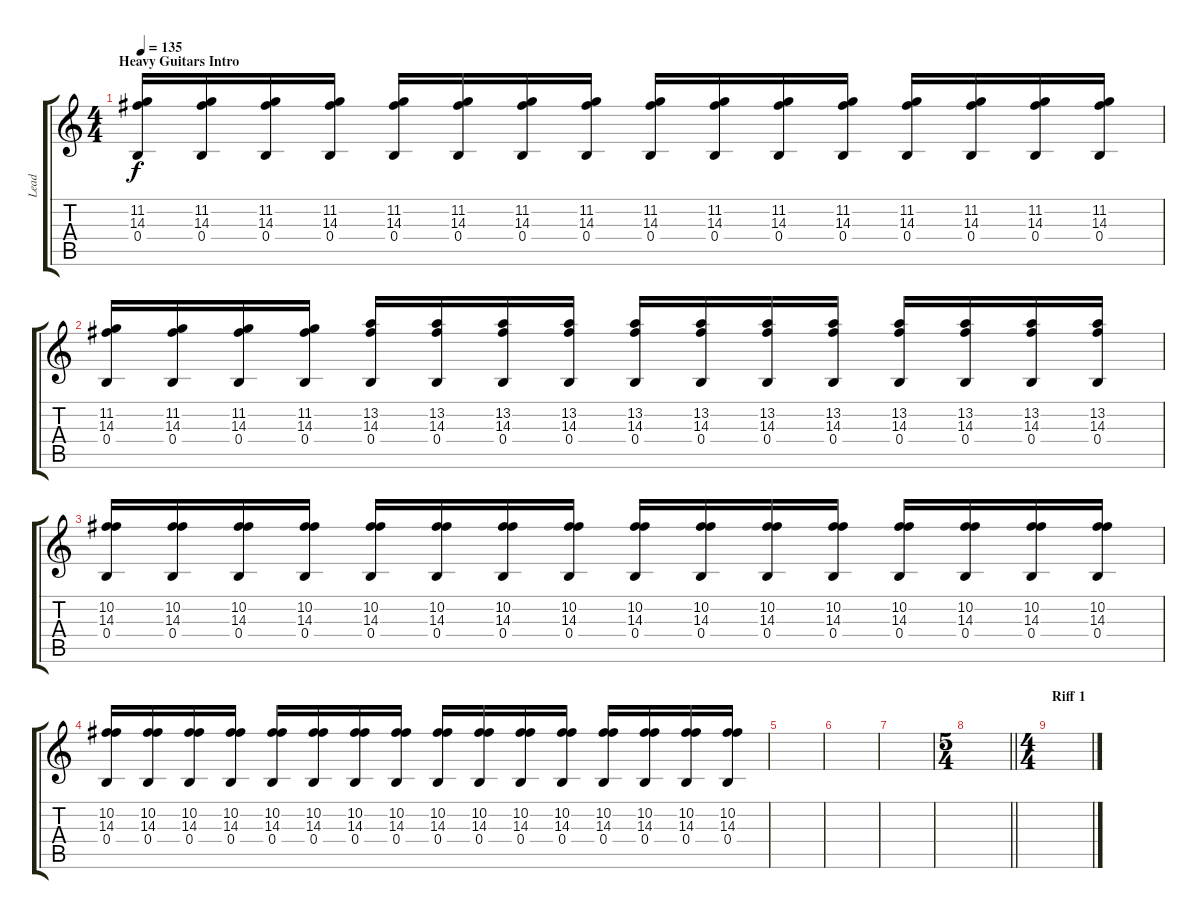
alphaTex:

\track ("Lead" "Lead") {instrument overdrivenguitar}
\staff {score tabs}
\tuning (Db4 Ab3 E3 B2 Gb2 Db2) {hide}
\ts (4 4)
\section ("" "Heavy Guitars Intro")
\tempo 135
\clef g2
\ks c
(11.2 14.3 0.4).16{dy f} (11.2 14.3 0.4).16 (11.2 14.3 0.4).16 (11.2 14.3 0.4).16 (11.2 14.3 0.4).16 (11.2 14.3 0.4).16 (11.2 14.3 0.4).16 (11.2 14.3 0.4).16 (11.2 14.3 0.4).16 (11.2 14.3 0.4).16 (11.2 14.3 0.4).16 (11.2 14.3 0.4).16 (11.2 14.3 0.4).16 (11.2 14.3 0.4).16 (11.2 14.3 0.4).16 (11.2 14.3 0.4).16 |
(11.2 14.3 0.4).16 (11.2 14.3 0.4).16 (11.2 14.3 0.4).16 (11.2 14.3 0.4).16 (13.2 14.3 0.4).16 (13.2 14.3 0.4).16 (13.2 14.3 0.4).16 (13.2 14.3 0.4).16 (13.2 14.3 0.4).16 (13.2 14.3 0.4).16 (13.2 14.3 0.4).16 (13.2 14.3 0.4).16 (13.2 14.3 0.4).16 (13.2 14.3 0.4).16 (13.2 14.3 0.4).16 (13.2 14.3 0.4).16 |
(10.2 14.3 0.4).16 (10.2 14.3 0.4).16 (10.2 14.3 0.4).16 (10.2 14.3 0.4).16 (10.2 14.3 0.4).16 (10.2 14.3 0.4).16 (10.2 14.3 0.4).16 (10.2 14.3 0.4).16 (10.2 14.3 0.4).16 (10.2 14.3 0.4).16 (10.2 14.3 0.4).16 (10.2 14.3 0.4).16 (10.2 14.3 0.4).16 (10.2 14.3 0.4).16 (10.2 14.3 0.4).16 (10.2 14.3 0.4).16 |
(10.2 14.3 0.4).16 (10.2 14.3 0.4).16 (10.2 14.3 0.4).16 (10.2 14.3 0.4).16 (10.2 14.3 0.4).16 (10.2 14.3 0.4).16 (10.2 14.3 0.4).16 (10.2 14.3 0.4).16 (10.2 14.3 0.4).16 (10.2 14.3 0.4).16 (10.2 14.3 0.4).16 (10.2 14.3 0.4).16 (10.2 14.3 0.4).16 (10.2 14.3 0.4).16 (10.2 14.3 0.4).16 (10.2 14.3 0.4).16 |
|
|
|
\ts (5 4)
\barLineRight lightlight
|
\ts (4 4)
\section ("" "Riff 1")
